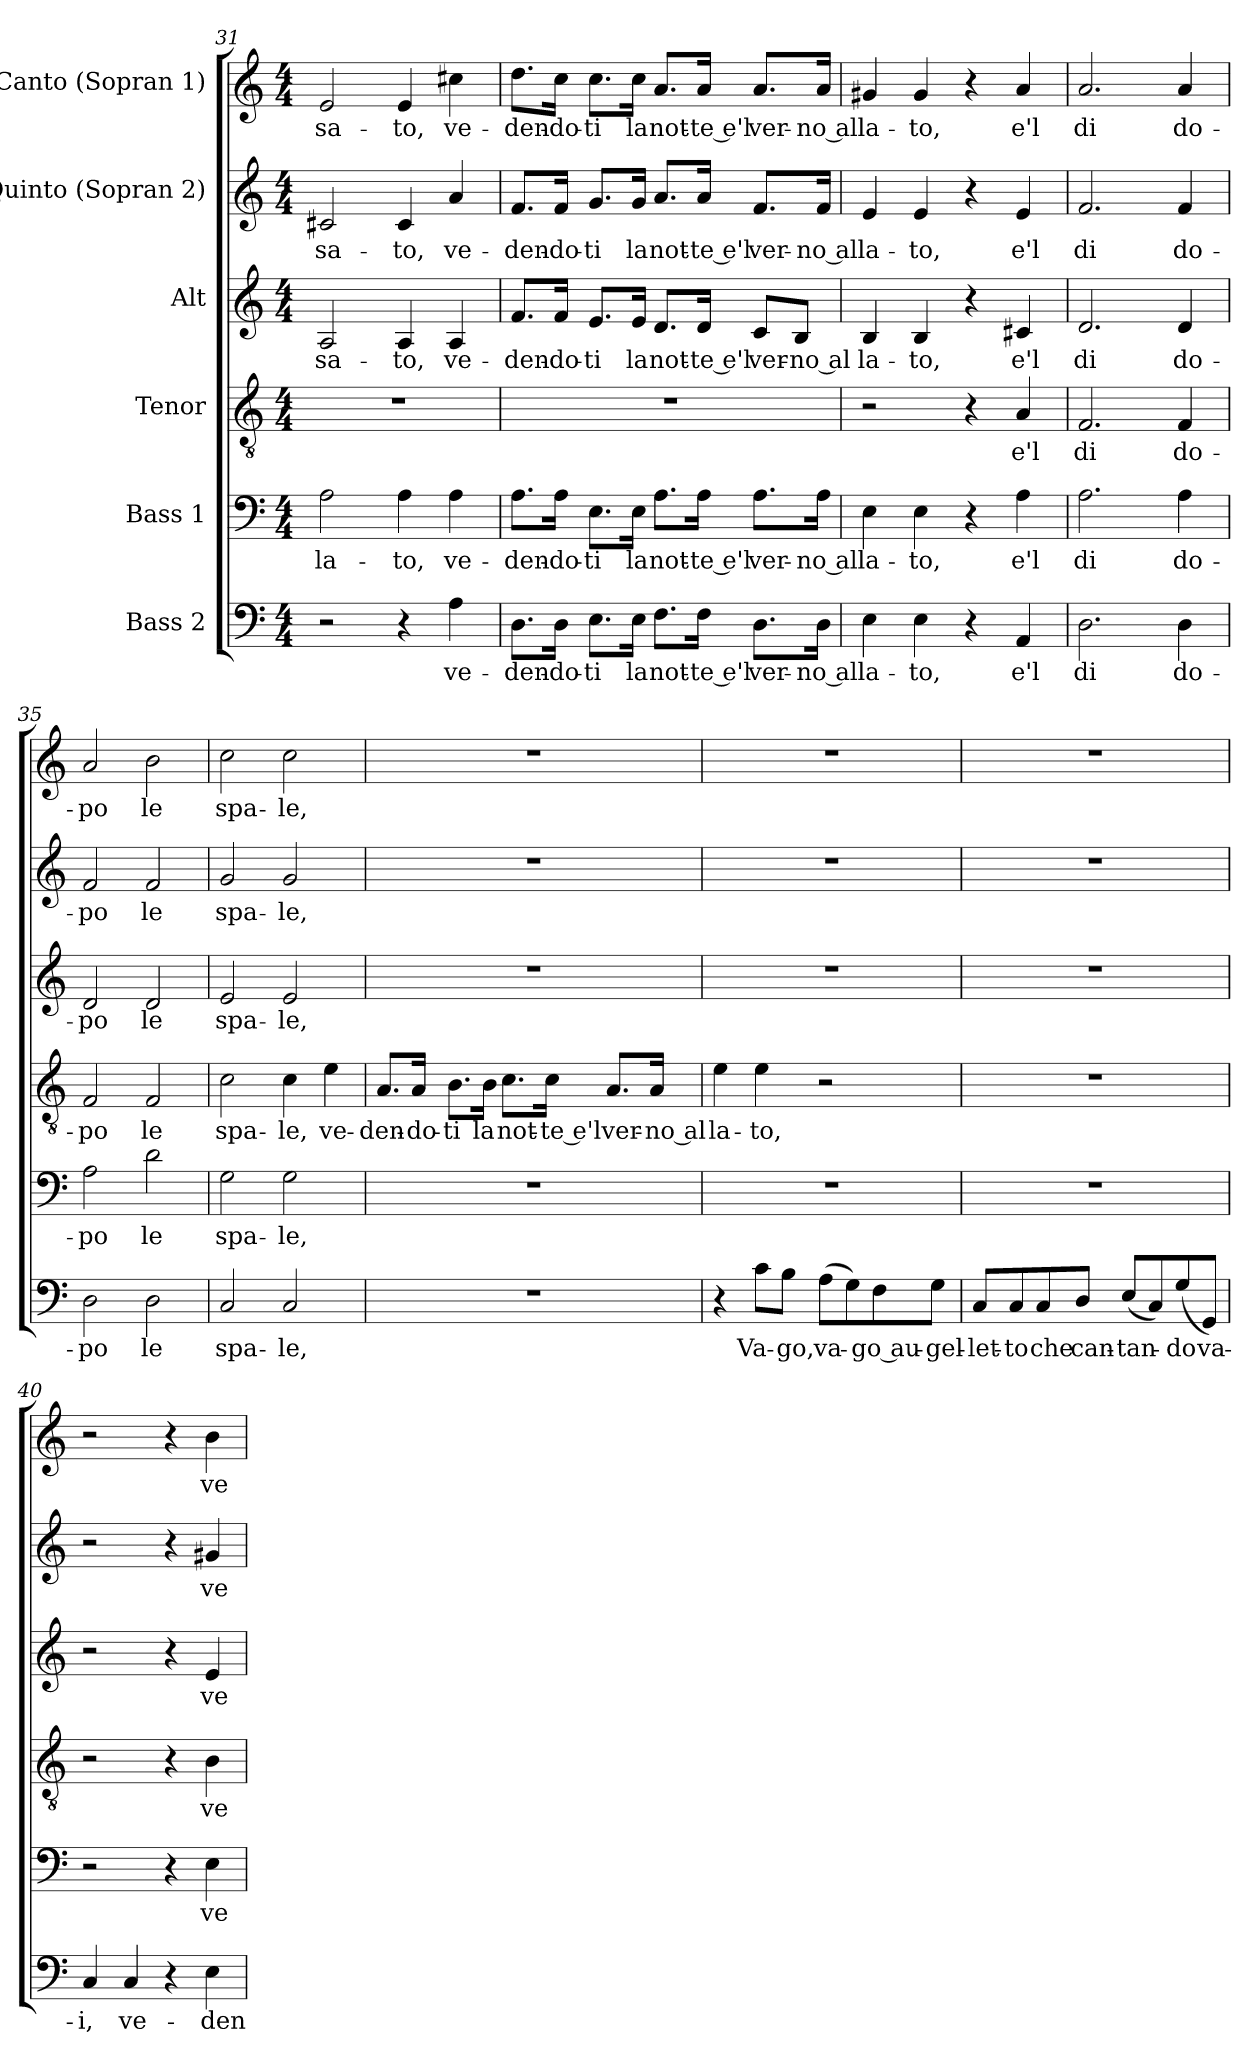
**kern	**text	**kern	**text	**kern	**text	**kern	**text	**kern	**text	**kern	**text
*part6	*part6	*part5	*part5	*part4	*part4	*part3	*part3	*part2	*part2	*part1	*part1
*staff6	*staff6	*staff5	*staff5	*staff4	*staff4	*staff3	*staff3	*staff2	*staff2	*staff1	*staff1
*I"Bass 2	*	*I"Bass 1	*	*I"Tenor	*	*I"Alt	*	*I"Quinto (Sopran 2)	*	*I"Canto  (Sopran 1)	*
*clefF4	*	*clefF4	*	*clefGv2	*	*clefG2	*	*clefG2	*	*clefG2	*
*k[]	*	*k[]	*	*k[]	*	*k[]	*	*k[]	*	*k[]	*
*M4/4	*	*M4/4	*	*M4/4	*	*M4/4	*	*M4/4	*	*M4/4	*
=31	=31	=31	=31	=31	=31	=31	=31	=31	=31	=31	=31
!	!	!	!LO:LY:b	!	!	!	!LO:LY:b	!	!LO:LY:b	!	!LO:LY:b
2r	.	2A\	la-	1r	.	2A/	-sa-	2c#X/	-sa-	2e/	-sa-
!	!	!	!LO:LY:b	!	!	!	!LO:LY:b	!	!LO:LY:b	!	!LO:LY:b
4r	.	4A\	-to,	.	.	4A/	-to,	4c#/	-to,	4e/	-to,
!	!LO:LY:b	!	!LO:LY:b	!	!	!	!LO:LY:b	!	!LO:LY:b	!	!LO:LY:b
4A\	ve-	4A\	ve-	.	.	4A/	ve-	4a/	ve-	4cc#X\	ve-
!!LO:LB:g=z
=32	=32	=32	=32	=32	=32	=32	=32	=32	=32	=32	=32
!	!LO:LY:b	!	!LO:LY:b	!	!	!	!LO:LY:b	!	!LO:LY:b	!	!LO:LY:b
8.D\L	-den-	8.A\L	-den-	1r	.	8.f/L	-den-	8.f/L	-den-	8.dd\L	-den-
!	!LO:LY:b	!	!LO:LY:b	!	!	!	!LO:LY:b	!	!LO:LY:b	!	!LO:LY:b
16D\Jk	-do-	16A\Jk	-do-	.	.	16f/Jk	-do-	16f/Jk	-do-	16cc\Jk	-do-
!	!LO:LY:b	!	!LO:LY:b	!	!	!	!LO:LY:b	!	!LO:LY:b	!	!LO:LY:b
8.E\L	-ti	8.E\L	-ti	.	.	8.e/L	-ti	8.g/L	-ti	8.cc\L	-ti
!	!LO:LY:b	!	!LO:LY:b	!	!	!	!LO:LY:b	!	!LO:LY:b	!	!LO:LY:b
16E\Jk	la	16E\Jk	la	.	.	16e/Jk	la	16g/Jk	la	16cc\Jk	la
!	!LO:LY:b	!	!LO:LY:b	!	!	!	!LO:LY:b	!	!LO:LY:b	!	!LO:LY:b
8.F\L	not-	8.A\L	not-	.	.	8.d/L	not-	8.a/L	not-	8.a/L	not-
!	!LO:LY:b	!	!LO:LY:b	!	!	!	!LO:LY:b	!	!LO:LY:b	!	!LO:LY:b
16F\Jk	-te e'l	16A\Jk	-te e'l	.	.	16d/Jk	-te e'l	16a/Jk	-te e'l	16a/Jk	-te e'l
!	!LO:LY:b	!	!LO:LY:b	!	!	!	!LO:LY:b	!	!LO:LY:b	!	!LO:LY:b
8.D\L	ver-	8.A\L	ver-	.	.	8c/L	ver-	8.f/L	ver-	8.a/L	ver-
!	!	!	!	!	!	!	!LO:LY:b	!	!	!	!
.	.	.	.	.	.	8B/J	-no al	.	.	.	.
!	!LO:LY:b	!	!LO:LY:b	!	!	!	!	!	!LO:LY:b	!	!LO:LY:b
16D\Jk	-no al	16A\Jk	-no al	.	.	.	.	16f/Jk	-no al	16a/Jk	-no al
=33	=33	=33	=33	=33	=33	=33	=33	=33	=33	=33	=33
!	!LO:LY:b	!	!LO:LY:b	!	!	!	!LO:LY:b	!	!LO:LY:b	!	!LO:LY:b
4E\	la-	4E\	la-	2r	.	4B/	la-	4e/	la-	4g#X/	la-
!	!LO:LY:b	!	!LO:LY:b	!	!	!	!LO:LY:b	!	!LO:LY:b	!	!LO:LY:b
4E\	-to,	4E\	-to,	.	.	4B/	-to,	4e/	-to,	4g#/	-to,
4r	.	4r	.	4r	.	4r	.	4r	.	4r	.
!	!LO:LY:b	!	!LO:LY:b	!	!LO:LY:b	!	!LO:LY:b	!	!LO:LY:b	!	!LO:LY:b
4AA/	e'l	4A\	e'l	4A/	e'l	4c#X/	e'l	4e/	e'l	4a/	e'l
=34	=34	=34	=34	=34	=34	=34	=34	=34	=34	=34	=34
!	!LO:LY:b	!	!LO:LY:b	!	!LO:LY:b	!	!LO:LY:b	!	!LO:LY:b	!	!LO:LY:b
2.D\	di	2.A\	di	2.F/	di	2.d/	di	2.f/	di	2.a/	di
!	!LO:LY:b	!	!LO:LY:b	!	!LO:LY:b	!	!LO:LY:b	!	!LO:LY:b	!	!LO:LY:b
4D\	do-	4A\	do-	4F/	do-	4d/	do-	4f/	do-	4a/	do-
=35	=35	=35	=35	=35	=35	=35	=35	=35	=35	=35	=35
!	!LO:LY:b	!	!LO:LY:b	!	!LO:LY:b	!	!LO:LY:b	!	!LO:LY:b	!	!LO:LY:b
2D\	-po	2A\	-po	2F/	-po	2d/	-po	2f/	-po	2a/	-po
!	!LO:LY:b	!	!LO:LY:b	!	!LO:LY:b	!	!LO:LY:b	!	!LO:LY:b	!	!LO:LY:b
2D\	le	2d\	le	2F/	le	2d/	le	2f/	le	2b\	le
=36	=36	=36	=36	=36	=36	=36	=36	=36	=36	=36	=36
!	!LO:LY:b	!	!LO:LY:b	!	!LO:LY:b	!	!LO:LY:b	!	!LO:LY:b	!	!LO:LY:b
2C/	spa-	2G\	spa-	2c\	spa-	2e/	spa-	2g/	spa-	2cc\	spa-
!	!LO:LY:b	!	!LO:LY:b	!	!LO:LY:b	!	!LO:LY:b	!	!LO:LY:b	!	!LO:LY:b
2C/	-le,	2G\	-le,	4c\	-le,	2e/	-le,	2g/	-le,	2cc\	-le,
!	!	!	!	!	!LO:LY:b	!	!	!	!	!	!
.	.	.	.	4e\	ve-	.	.	.	.	.	.
=37	=37	=37	=37	=37	=37	=37	=37	=37	=37	=37	=37
!	!	!	!	!	!LO:LY:b	!	!	!	!	!	!
1r	.	1r	.	8.A/L	-den-	1r	.	1r	.	1r	.
!	!	!	!	!	!LO:LY:b	!	!	!	!	!	!
.	.	.	.	16A/Jk	-do-	.	.	.	.	.	.
!	!	!	!	!	!LO:LY:b	!	!	!	!	!	!
.	.	.	.	8.B\L	-ti	.	.	.	.	.	.
!	!	!	!	!	!LO:LY:b	!	!	!	!	!	!
.	.	.	.	16B\Jk	la	.	.	.	.	.	.
!	!	!	!	!	!LO:LY:b	!	!	!	!	!	!
.	.	.	.	8.c\L	not-	.	.	.	.	.	.
!	!	!	!	!	!LO:LY:b	!	!	!	!	!	!
.	.	.	.	16c\Jk	-te e'l	.	.	.	.	.	.
!	!	!	!	!	!LO:LY:b	!	!	!	!	!	!
.	.	.	.	8.A/L	ver-	.	.	.	.	.	.
!	!	!	!	!	!LO:LY:b	!	!	!	!	!	!
.	.	.	.	16A/Jk	-no al	.	.	.	.	.	.
!!LO:PB:g=z
=38	=38	=38	=38	=38	=38	=38	=38	=38	=38	=38	=38
!	!	!	!	!	!LO:LY:b	!	!	!	!	!	!
4r	.	1r	.	4e\	la-	1r	.	1r	.	1r	.
!	!LO:LY:b	!	!	!	!LO:LY:b	!	!	!	!	!	!
8c\L	Va-	.	.	4e\	-to,	.	.	.	.	.	.
!	!LO:LY:b	!	!	!	!	!	!	!	!	!	!
8B\J	-go,	.	.	.	.	.	.	.	.	.	.
!	!LO:LY:b	!	!	!	!	!	!	!	!	!	!
(>8A\L	va-	.	.	2r	.	.	.	.	.	.	.
8G\)	.	.	.	.	.	.	.	.	.	.	.
!	!LO:LY:b	!	!	!	!	!	!	!	!	!	!
8F\	-go au-	.	.	.	.	.	.	.	.	.	.
!	!LO:LY:b	!	!	!	!	!	!	!	!	!	!
8G\J	-gel-	.	.	.	.	.	.	.	.	.	.
=39	=39	=39	=39	=39	=39	=39	=39	=39	=39	=39	=39
!	!LO:LY:b	!	!	!	!	!	!	!	!	!	!
8C/L	-let-	1r	.	1r	.	1r	.	1r	.	1r	.
!	!LO:LY:b	!	!	!	!	!	!	!	!	!	!
8C/	-to	.	.	.	.	.	.	.	.	.	.
!	!LO:LY:b	!	!	!	!	!	!	!	!	!	!
8C/	che	.	.	.	.	.	.	.	.	.	.
!	!LO:LY:b	!	!	!	!	!	!	!	!	!	!
8D/J	can-	.	.	.	.	.	.	.	.	.	.
!	!LO:LY:b	!	!	!	!	!	!	!	!	!	!
(<8E/L	-tan-	.	.	.	.	.	.	.	.	.	.
8C/)	.	.	.	.	.	.	.	.	.	.	.
!	!LO:LY:b	!	!	!	!	!	!	!	!	!	!
(<8G/	-do	.	.	.	.	.	.	.	.	.	.
!	!LO:LY:b	!	!	!	!	!	!	!	!	!	!
8GG/J)	va-	.	.	.	.	.	.	.	.	.	.
=40	=40	=40	=40	=40	=40	=40	=40	=40	=40	=40	=40
!	!LO:LY:b	!	!	!	!	!	!	!	!	!	!
4C/	-i,	2r	.	2r	.	2r	.	2r	.	2r	.
!	!LO:LY:b	!	!	!	!	!	!	!	!	!	!
4C/	ve-	.	.	.	.	.	.	.	.	.	.
4r	.	4r	.	4r	.	4r	.	4r	.	4r	.
!	!LO:LY:b	!	!LO:LY:b	!	!LO:LY:b	!	!LO:LY:b	!	!LO:LY:b	!	!LO:LY:b
4E\	-den-	4E\	ve-	4B\	ve-	4e/	ve-	4g#X/	ve-	4b\	ve-
=	=	=	=	=	=	=	=	=	=	=	=
*-	*-	*-	*-	*-	*-	*-	*-	*-	*-	*-	*-
